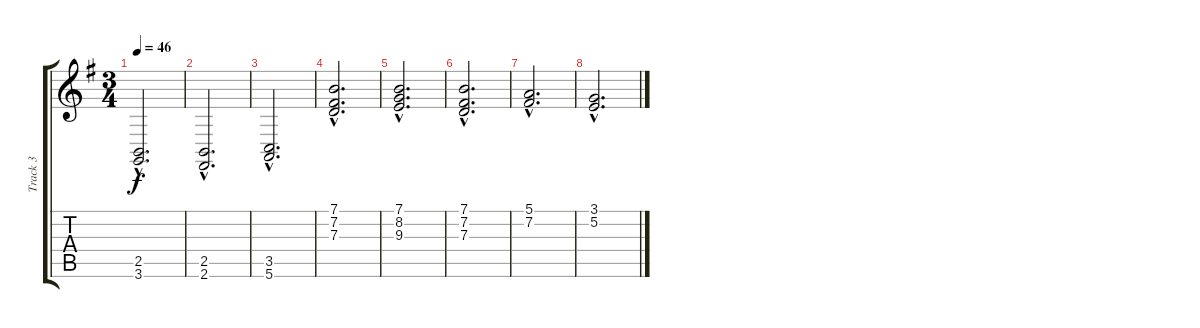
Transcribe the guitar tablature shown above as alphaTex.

\track ("Track 3" "Track 3") {instrument acousticgrandpiano}
\staff {score tabs}
\tuning (E4 B3 G3 D3 A2 E2) {hide}
\ts (3 4)
\tempo 46
\clef g2
\ks g
(2.5{hac} 3.6{hac}).2{d dy f} |
(2.5{hac} 2.6{hac}).2{d} |
(3.5{hac} 5.6{hac}).2{d} |
(7.1{hac} 7.2{hac} 7.3{hac}).2{d} |
(7.1{hac} 8.2{hac} 9.3{hac}).2{d} |
(7.1{hac} 7.2{hac} 7.3{hac}).2{d} |
(5.1{hac} 7.2{hac}).2{d} |
(3.1{hac} 5.2{hac}).2{d}
